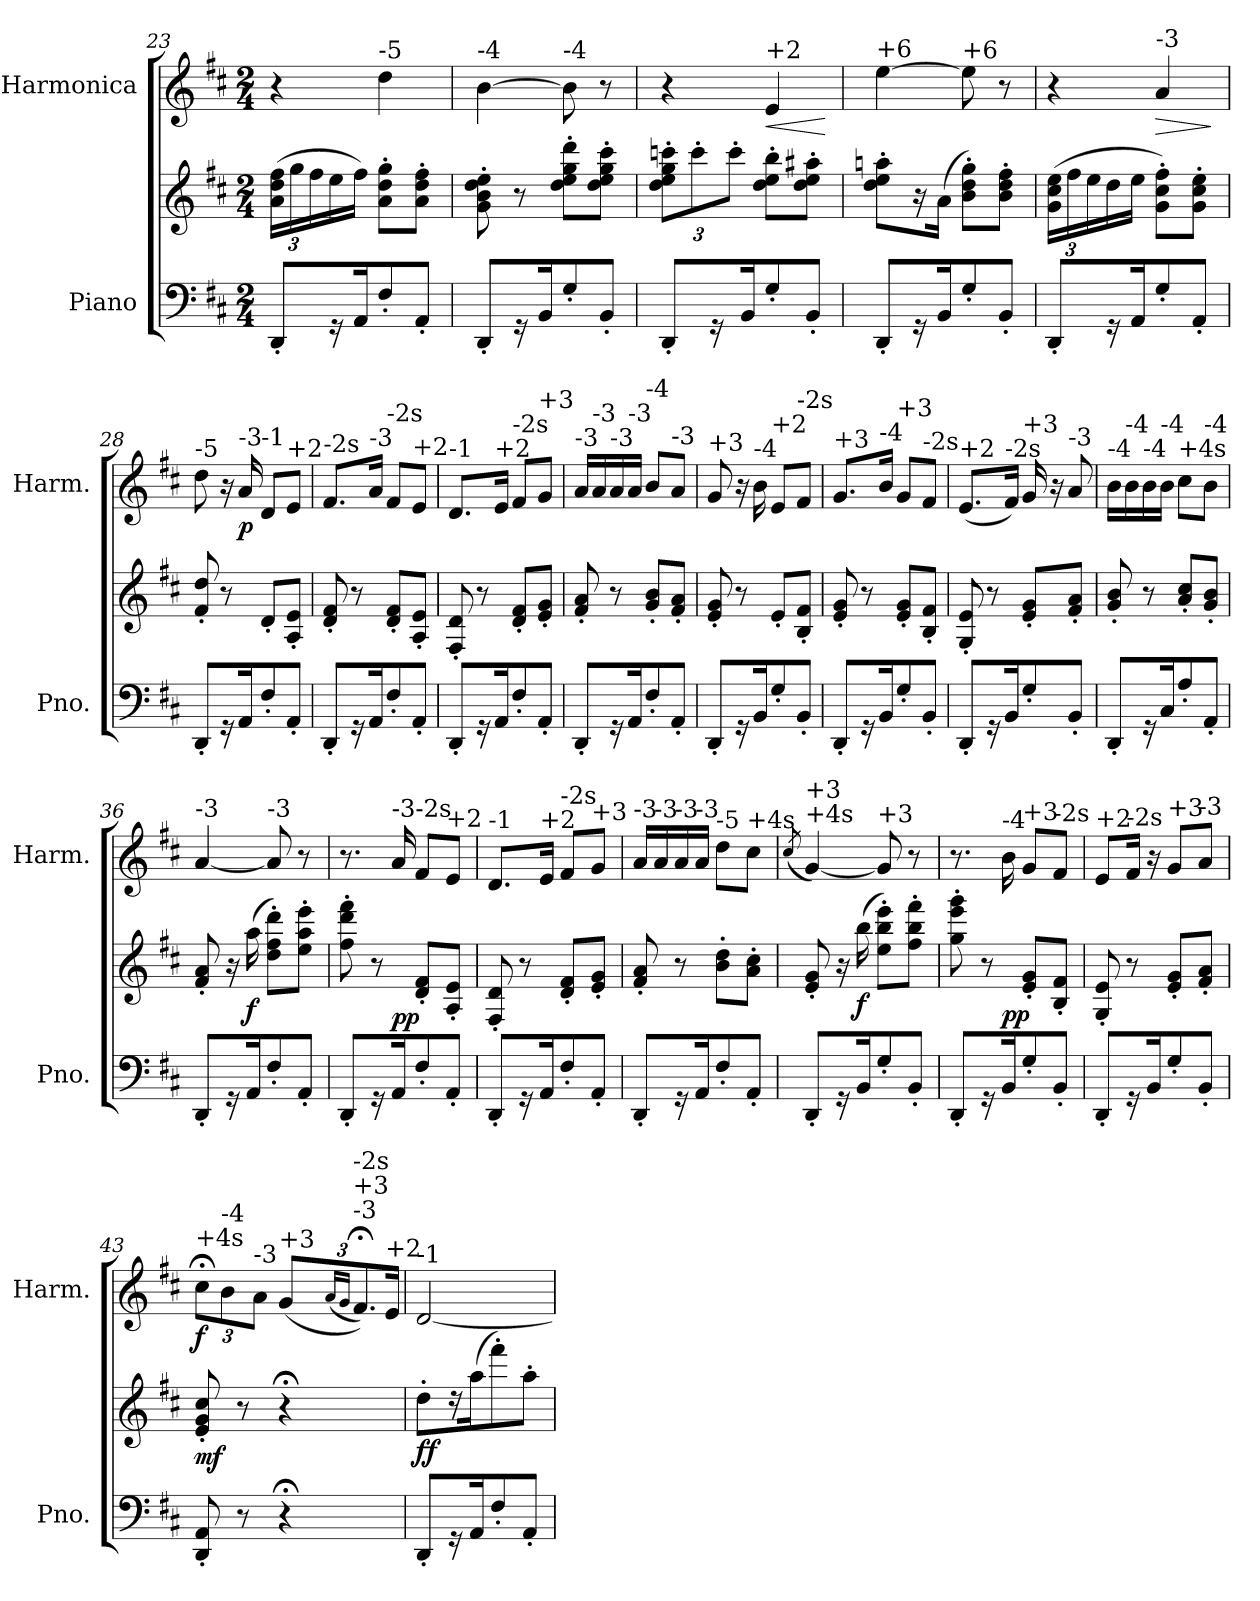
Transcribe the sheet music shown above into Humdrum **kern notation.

**kern	**kern	**dynam	**kern	**dynam
*part2	*part2	*part2	*part1	*part1
*staff3	*staff2	*staff2/3	*staff1	*staff1
*I"Piano	*	*	*I"Harmonica	*
*I'Pno.	*	*	*I'Harm.	*
*clefF4	*clefG2	*	*clefG2	*
*k[f#c#]	*k[f#c#]	*	*k[f#c#]	*
*M2/4	*M2/4	*	*M2/4	*
*	*Xbrackettup	*	*	*
=23	=23	=23	=23	=23
8DD'/L	(24a\ 24dd\ 24ff#\LL	.	4r	.
.	24gg\	.	.	.
.	24ff#\	.	.	.
16r	16ee\	.	.	.
16AA/K	16ff#\JJ)	.	.	.
!	!	!	!LO:TX:a:t=-5	!
8F#'/	8a\' 8dd\' 8gg\'L	.	4dd\	.
8AA'/J	8a\' 8dd\' 8ff#\'J	.	.	.
=24	=24	=24	=24	=24
!	!	!	!LO:TX:a:t=-4	!
8DD'/L	8g\' 8b\' 8dd\' 8ee\'	.	[4b\	.
16r	8r	.	.	.
16BB/K	.	.	.	.
!	!	!	!LO:TX:a:t=-4	!
8G'/	8dd\' 8ee\' 8gg\' 8ddd\'L	.	8b\]	.
8BB'/J	8dd\' 8ee\' 8gg\' 8ccc#\'J	.	8r	.
!!LO:LB:g=z
=25	=25	=25	=25	=25
8DD'/L	12dd\' 12ee\' 12gg\' 12cccn\'L	.	4r	.
.	12ccc'\	.	.	.
16r	.	.	.	.
.	12ccc'\J	.	.	.
16BB/K	.	.	.	.
!	!	!	!LO:TX:a:t=+2	!
!	!	!	!	!LO:HP:b
8G'/	8dd\' 8ee\' 8bb\'L	.	4e/	<
8BB'/J	8dd\' 8ee\' 8aa#X\'J	.	.	.
.	.	.	.	[
=26	=26	=26	=26	=26
!	!	!	!LO:TX:a:t=+6	!
8DD'/L	8dd\' 8ee\' 8aan\'L	.	[4ee\	.
16r	16r	.	.	.
16BB/K	(16a\Jk	.	.	.
!	!	!	!LO:TX:a:t=+6	!
8G'/	8b\' 8dd\' 8gg\'L)	.	8ee\]	.
8BB'/J	8b\' 8dd\' 8ff#\'J	.	8r	.
=27	=27	=27	=27	=27
8DD'/L	(24g\ 24cc#\ 24ee\LL	.	4r	.
.	24ff#\	.	.	.
.	24ee\	.	.	.
16r	16dd\	.	.	.
16AA/K	16ee\JJ	.	.	.
!	!	!	!LO:TX:a:t=-3	!
!	!	!	!	!LO:HP:b
8G'/	8g\' 8cc#\' 8ff#\'L)	.	4a/	>
8AA'/J	8g\' 8cc#\' 8ee\'J	.	.	.
.	.	.	.	]
!!LO:LB:g=z
=28	=28	=28	=28	=28
!	!	!	!LO:TX:a:t=-5	!
8DD'/L	8f#/' 8dd/'	.	8dd\	.
16r	8r	.	16r	.
!	!	!	!LO:TX:a:t=-3	!
!	!	!	!	!LO:DY:b
16AA/K	.	.	16a/	p
!	!	!	!LO:TX:a:t=-1	!
8F#'/	8d'/L	.	8d/L	.
!	!	!	!LO:TX:a:t=+2	!
8AA'/J	8A/' 8e/'J	.	8e/J	.
=29	=29	=29	=29	=29
!	!	!	!LO:TX:a:t=-2s	!
8DD'/L	8d/' 8f#/'	.	8.f#/L	.
16r	8r	.	.	.
!	!	!	!LO:TX:a:t=-3	!
16AA/K	.	.	16a/Jk	.
!	!	!	!LO:TX:a:t=-2s	!
8F#'/	8d/' 8f#/'L	.	8f#/L	.
!	!	!	!LO:TX:a:t=+2	!
8AA'/J	8A/' 8e/'J	.	8e/J	.
=30	=30	=30	=30	=30
!	!	!	!LO:TX:a:t=-1	!
8DD'/L	8F#/' 8d/'	.	8.d/L	.
16r	8r	.	.	.
!	!	!	!LO:TX:a:t=+2	!
16AA/K	.	.	16e/Jk	.
!	!	!	!LO:TX:a:t=-2s	!
8F#'/	8d/' 8f#/'L	.	8f#/L	.
!	!	!	!LO:TX:a:t=+3	!
8AA'/J	8e/' 8g/'J	.	8g/J	.
!!LO:LB:g=z
=31	=31	=31	=31	=31
!	!	!	!LO:TX:a:t=-3	!
8DD'/L	8f#/' 8a/'	.	16a/LL	.
!	!	!	!LO:TX:a:t=-3	!
.	.	.	16a/	.
!	!	!	!LO:TX:a:t=-3	!
16r	8r	.	16a/	.
!	!	!	!LO:TX:a:t=-3	!
16AA/K	.	.	16a/JJ	.
!	!	!	!LO:TX:a:t=-4	!
8F#'/	8g/' 8b/'L	.	8b/L	.
!	!	!	!LO:TX:a:t=-3	!
8AA'/J	8f#/' 8a/'J	.	8a/J	.
=32	=32	=32	=32	=32
!	!	!	!LO:TX:a:t=+3	!
8DD'/L	8e/' 8g/'	.	8g/	.
16r	8r	.	16r	.
!	!	!	!LO:TX:a:t=-4	!
16BB/K	.	.	16b\	.
!	!	!	!LO:TX:a:t=+2	!
8G'/	8e'/L	.	8e/L	.
!	!	!	!LO:TX:a:t=-2s	!
8BB'/J	8B/' 8f#/'J	.	8f#/J	.
=33	=33	=33	=33	=33
!	!	!	!LO:TX:a:t=+3	!
8DD'/L	8e/' 8g/'	.	8.g/L	.
16r	8r	.	.	.
!	!	!	!LO:TX:a:t=-4	!
16BB/K	.	.	16b/Jk	.
!	!	!	!LO:TX:a:t=+3	!
8G'/	8e/' 8g/'L	.	8g/L	.
!	!	!	!LO:TX:a:t=-2s	!
8BB'/J	8B/' 8f#/'J	.	8f#/J	.
!!LO:PB:g=z
=34	=34	=34	=34	=34
!	!	!	!LO:TX:a:t=+2	!
8DD'/L	8G/' 8e/'	.	(8.e/L	.
16r	8r	.	.	.
!	!	!	!LO:TX:a:t=-2s	!
16BB/K	.	.	16f#/Jk)	.
!	!	!	!LO:TX:a:t=+3	!
8G'/	8e/' 8g/'L	.	16g/	.
.	.	.	16r	.
!	!	!	!LO:TX:a:t=-3	!
8BB'/J	8f#/' 8a/'J	.	8a/	.
=35	=35	=35	=35	=35
!	!	!	!LO:TX:a:t=-4	!
8DD'/L	8g/' 8b/'	.	16b\LL	.
!	!	!	!LO:TX:a:t=-4	!
.	.	.	16b\	.
!	!	!	!LO:TX:a:t=-4	!
16r	8r	.	16b\	.
!	!	!	!LO:TX:a:t=-4	!
16C#/K	.	.	16b\JJ	.
!	!	!	!LO:TX:a:t=+4s	!
8A'/	8a/' 8cc#/'L	.	8cc#\L	.
!	!	!	!LO:TX:a:t=-4	!
8AA'/J	8g/' 8b/'J	.	8b\J	.
=36	=36	=36	=36	=36
!	!	!	!LO:TX:a:t=-3	!
8DD'/L	8f#/' 8a/'	.	[4a/	.
16r	16r	.	.	.
!	!	!LO:DY:b	!	!
16AA/K	(16aa\	f	.	.
!	!	!	!LO:TX:a:t=-3	!
8F#'/	8dd\' 8ff#\' 8ddd\'L)	.	8a/]	.
8AA'/J	8ee\' 8aa\' 8eee\'J	.	8r	.
!!LO:LB:g=z
=37	=37	=37	=37	=37
8DD'/L	8ff#\' 8ddd\' 8fff#\'	.	8.r	.
16r	8r	.	.	.
!	!	!	!LO:TX:a:t=-3	!
!	!	!LO:DY:a=2	!	!
16AA/K	.	pp	16a/	.
!	!	!	!LO:TX:a:t=-2s	!
8F#'/	8d/' 8f#/'L	.	8f#/L	.
!	!	!	!LO:TX:a:t=+2	!
8AA'/J	8A/' 8e/'J	.	8e/J	.
=38	=38	=38	=38	=38
!	!	!	!LO:TX:a:t=-1	!
8DD'/L	8F#/' 8d/'	.	8.d/L	.
16r	8r	.	.	.
!	!	!	!LO:TX:a:t=+2	!
16AA/K	.	.	16e/Jk	.
!	!	!	!LO:TX:a:t=-2s	!
8F#'/	8d/' 8f#/'L	.	8f#/L	.
!	!	!	!LO:TX:a:t=+3	!
8AA'/J	8e/' 8g/'J	.	8g/J	.
=39	=39	=39	=39	=39
!	!	!	!LO:TX:a:t=-3	!
8DD'/L	8f#/' 8a/'	.	16a/LL	.
!	!	!	!LO:TX:a:t=-3	!
.	.	.	16a/	.
!	!	!	!LO:TX:a:t=-3	!
16r	8r	.	16a/	.
!	!	!	!LO:TX:a:t=-3	!
16AA/K	.	.	16a/JJ	.
!	!	!	!LO:TX:a:t=-5	!
8F#'/	8b\' 8dd\'L	.	8dd\L	.
!	!	!	!LO:TX:a:t=+4s	!
8AA'/J	8a\' 8cc#\'J	.	8cc#\J	.
!!LO:LB:g=z
=40	=40	=40	=40	=40
.	.	.	(8qcc#/	.
!	!	!	!LO:TX:a:t=+4s	!
!	!	!	!LO:TX:a:t=+3	!
8DD'/L	8e/' 8g/'	.	[4g/)	.
16r	16r	.	.	.
!	!	!LO:DY:b	!	!
16BB/K	(16bb\	f	.	.
!	!	!	!LO:TX:a:t=+3	!
8G'/	8ee\' 8bb\' 8eee\'L)	.	8g/]	.
8BB'/J	8ff#\' 8bb\' 8fff#\'J	.	8r	.
=41	=41	=41	=41	=41
8DD'/L	8gg\' 8eee\' 8ggg\'	.	8.r	.
16r	8r	.	.	.
!	!	!	!LO:TX:a:t=-4	!
!	!	!LO:DY:a=2	!	!
16BB/K	.	pp	16b\	.
!	!	!	!LO:TX:a:t=+3	!
8G'/	8e/' 8g/'L	.	8g/L	.
!	!	!	!LO:TX:a:t=-2s	!
8BB'/J	8B/' 8f#/'J	.	8f#/J	.
=42	=42	=42	=42	=42
!	!	!	!LO:TX:a:t=+2	!
8DD'/L	8G/' 8e/'	.	8e/L	.
!	!	!	!LO:TX:a:t=-2s	!
16r	8r	.	16f#/Jk	.
!	!	!LO:DY:b=2	!	!
16BB/K	.	other-dynamics	16r	.
!	!	!	!LO:TX:a:t=+3	!
!	!	!	!	!LO:DY:b
8G'/	8e/' 8g/'L	.	8g/L	other-dynamics
!	!	!	!LO:TX:a:t=-3	!
8BB'/J	8f#/' 8a/'J	.	8a/J	.
!!LO:LB:g=z
=43	=43	=43	=43	=43
*	*	*	*Xbrackettup	*
!	!	!	!LO:TX:a:t=+4s	!
!	!	!LO:DY:b	!	!LO:DY:b
8DD/' 8AA/'	8e/' 8g/' 8cc#/'	mf	12cc#;<\L	f
!	!	!	!LO:TX:a:t=-4	!
.	.	.	12b\	.
8r	8r	.	.	.
!	!	!	!LO:TX:a:t=-3	!
.	.	.	12a\J	.
!	!	!	!LO:TX:a:t=+3	!
4r;<	4r;<	.	(12g/L	.
.	.	.	(16qa/LL	.
.	.	.	16qg/JJ	.
!	!	!	!LO:TX:a:t=-3	!
!	!	!	!LO:TX:a:t=+3	!
!	!	!	!LO:TX:a:t=-2s	!
.	.	.	12.f#;</))	.
!	!	!	!LO:TX:a:t=+2	!
.	.	.	24e/Jk	.
=44	=44	=44	=44	=44
!	!	!	!LO:TX:a:t=-1	!
!	!	!LO:DY:b	!	!
8DD'/L	8dd'\L	ff	[2d/	.
16r	16rdd	.	.	.
16AA/K	(16aa\K	.	.	.
8F#'/	8fff#'\)	.	.	.
8AA'/J	8aa'\J	.	.	.
=	=	=	=	=
*-	*-	*-	*-	*-
